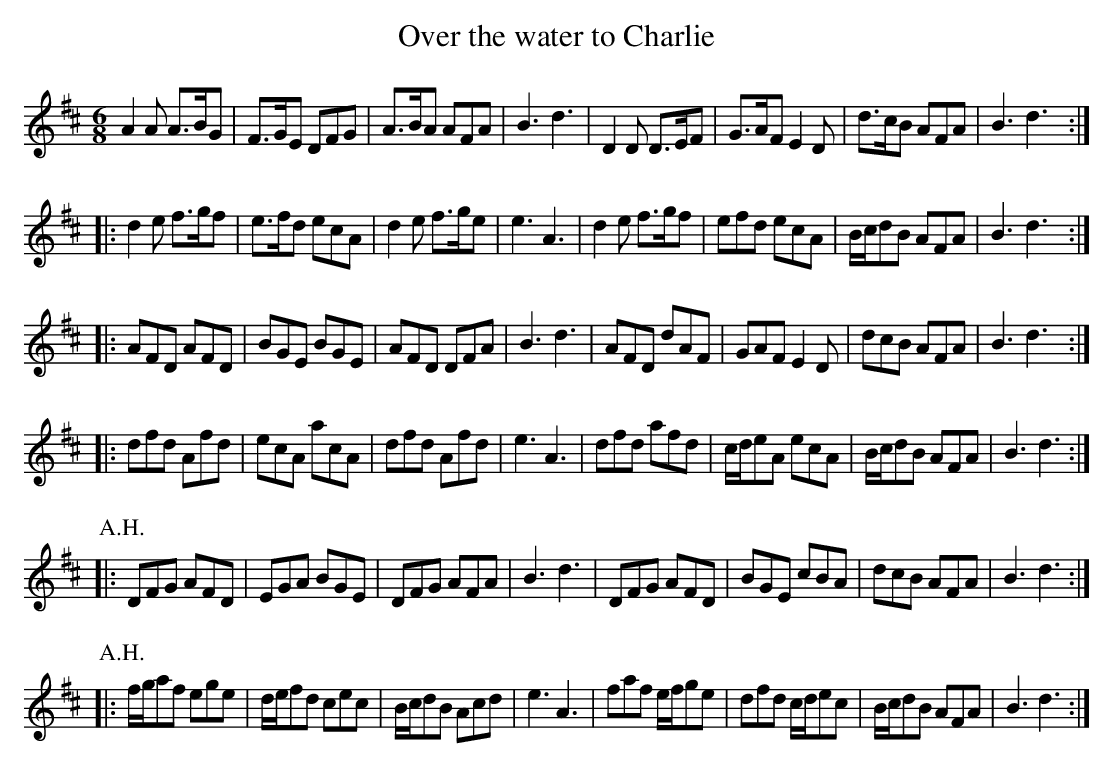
X:1
T:Over the water to Charlie
M:6/8
K:D
A2A A>BG | F>GE DFG | A>BA AFA | B3 d3 |\
D2D D>EF | G>AF E2D | d>cB AFA | B3 d3 :|
|:d2e f>gf | e>fd ecA | d2e f>ge | e3 A3 |\
d2e f>gf | efd ecA | B/2c/2dB AFA | B3 d3 :|
|:AFD AFD | BGE BGE | AFD DFA | B3 d3 |\
AFD dAF | GAF E2D | dcB AFA | B3 d3 :|
|:dfd Afd | ecA acA | dfd Afd | e3 A3 |\
dfd afd | c/2d/2eA ecA | B/2c/2dB AFA | B3 d3:|
P:A.H.
|:DFG AFD| EGA BGE| DFG AFA|B3 d3|\
DFG AFD| BGE cBA | dcB AFA | B3d3:|
P:A.H.
|:f/2g/2af ege | d/2e/2fd cec | \
B/2c/2dB Acd | e3 A3 | \
faf e/2f/2ge | dfd c/2d/2ec | \
B/2c/2dB AFA | B3 d3 :|
